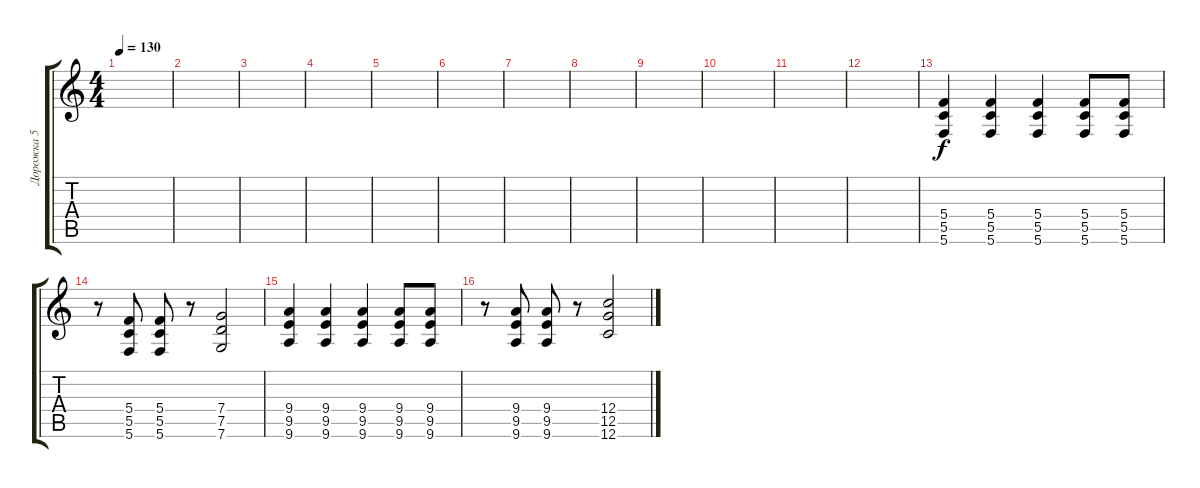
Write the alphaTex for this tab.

\track ("Дорожка 5" "Дорожка 5") {instrument distortionguitar}
\staff {score tabs}
\tuning (D4 A3 F3 C3 G2 C2) {hide}
\ts (4 4)
\tempo 130
\clef g2
\ks c
|
|
|
|
|
|
|
|
|
|
|
|
(5.4 5.5 5.6).4 (5.4 5.5 5.6).4 (5.4 5.5 5.6).4 (5.4 5.5 5.6).8 (5.4 5.5 5.6).8 |
r.8 (5.4 5.5 5.6).8 (5.4 5.5 5.6).8 r.8 (7.4 7.5 7.6).2 |
(9.4 9.5 9.6).4 (9.4 9.5 9.6).4 (9.4 9.5 9.6).4 (9.4 9.5 9.6).8 (9.4 9.5 9.6).8 |
r.8 (9.4 9.5 9.6).8 (9.4 9.5 9.6).8 r.8 (12.4 12.5 12.6).2
